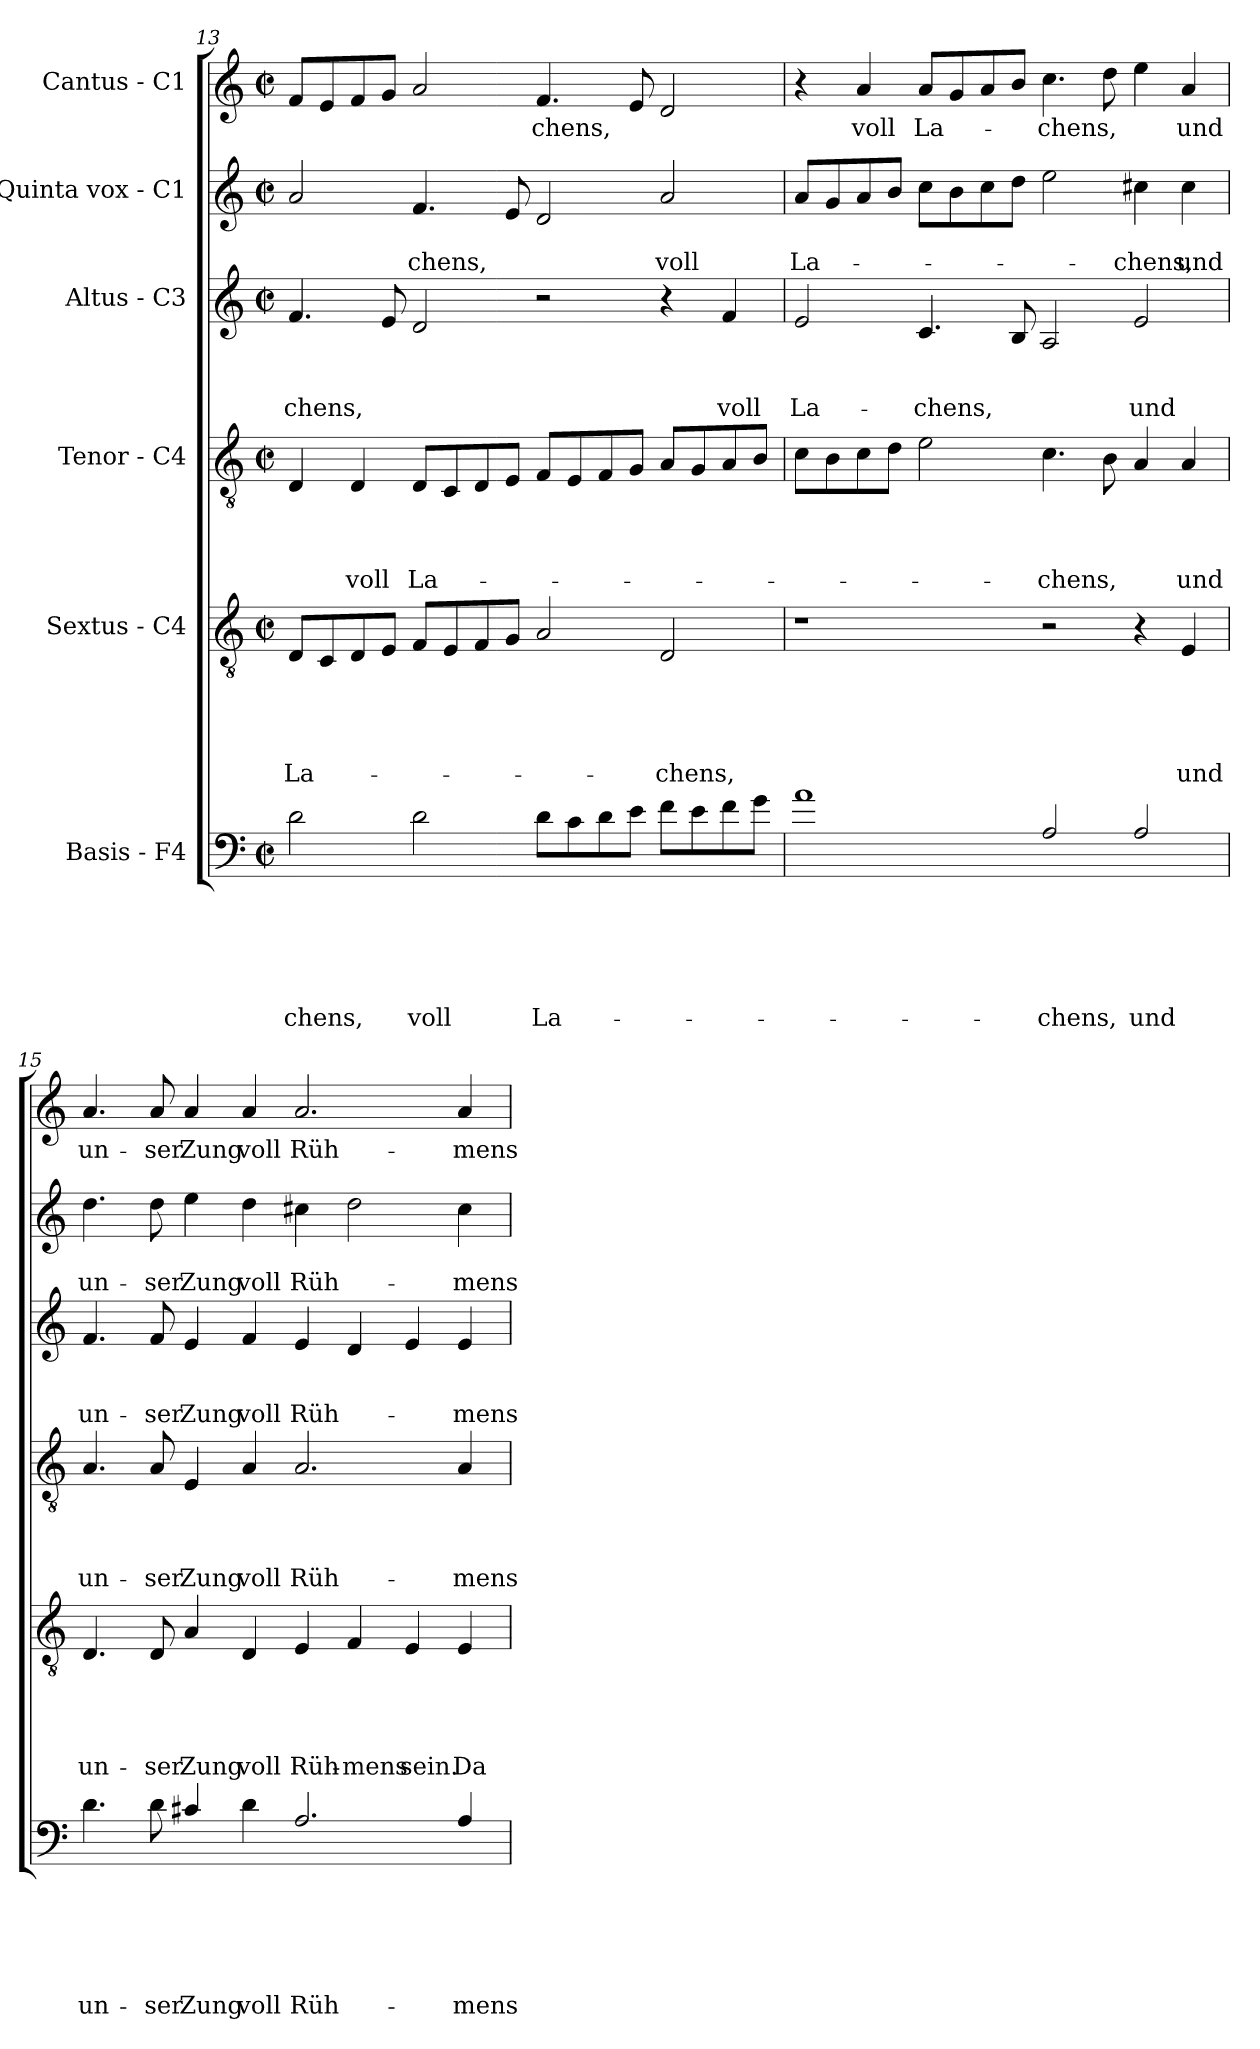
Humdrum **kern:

**kern	**text	**text	**text	**text	**text	**text	**kern	**text	**text	**text	**text	**text	**kern	**text	**text	**text	**text	**kern	**text	**text	**text	**kern	**text	**text	**kern	**text
*part6	*part6	*part6	*part6	*part6	*part6	*part6	*part5	*part5	*part5	*part5	*part5	*part5	*part4	*part4	*part4	*part4	*part4	*part3	*part3	*part3	*part3	*part2	*part2	*part2	*part1	*part1
*staff6	*staff6	*staff6	*staff6	*staff6	*staff6	*staff6	*staff5	*staff5	*staff5	*staff5	*staff5	*staff5	*staff4	*staff4	*staff4	*staff4	*staff4	*staff3	*staff3	*staff3	*staff3	*staff2	*staff2	*staff2	*staff1	*staff1
*I"Basis - F4	*	*	*	*	*	*	*I"Sextus - C4	*	*	*	*	*	*I"Tenor - C4	*	*	*	*	*I"Altus - C3	*	*	*	*I"Quinta vox - C1	*	*	*I"Cantus - C1	*
*clefF4	*	*	*	*	*	*	*clefGv2	*	*	*	*	*	*clefGv2	*	*	*	*	*clefG2	*	*	*	*clefG2	*	*	*clefG2	*
*ITrd8c14	*	*	*	*	*	*	*	*	*	*	*	*	*	*	*	*	*	*	*	*	*	*	*	*	*	*
*k[]	*	*	*	*	*	*	*k[]	*	*	*	*	*	*k[]	*	*	*	*	*k[]	*	*	*	*k[]	*	*	*k[]	*
*C:	*	*	*	*	*	*	*C:	*	*	*	*	*	*C:	*	*	*	*	*C:	*	*	*	*C:	*	*	*C:	*
*M2/2	*	*	*	*	*	*	*M2/2	*	*	*	*	*	*M2/2	*	*	*	*	*M2/2	*	*	*	*M2/2	*	*	*M2/2	*
*met(c|)	*	*	*	*	*	*	*met(c|)	*	*	*	*	*	*met(c|)	*	*	*	*	*met(c|)	*	*	*	*met(c|)	*	*	*met(c|)	*
=13	=13	=13	=13	=13	=13	=13	=13	=13	=13	=13	=13	=13	=13	=13	=13	=13	=13	=13	=13	=13	=13	=13	=13	=13	=13	=13
!	!	!	!	!	!	!LO:LY:b	!	!	!	!	!	!LO:LY:b	!	!	!	!	!	!	!	!	!LO:LY:b	!	!	!	!	!
2D\	.	.	.	.	.	-chens,	8D/L	.	.	.	.	La-	4D/	.	.	.	.	4.f/	.	.	-chens,	2a/	.	.	8f/L	.
.	.	.	.	.	.	.	8C/	.	.	.	.	.	.	.	.	.	.	.	.	.	.	.	.	.	8e/	.
!	!	!	!	!	!	!	!	!	!	!	!	!	!	!	!	!	!LO:LY:b	!	!	!	!	!	!	!	!	!
.	.	.	.	.	.	.	8D/	.	.	.	.	.	4D/	.	.	.	voll	.	.	.	.	.	.	.	8f/	.
.	.	.	.	.	.	.	8E/J	.	.	.	.	.	.	.	.	.	.	8e/	.	.	.	.	.	.	8g/J	.
!	!	!	!	!	!	!LO:LY:b	!	!	!	!	!	!	!	!	!	!	!LO:LY:b	!	!	!	!	!	!	!LO:LY:b	!	!
2D\	.	.	.	.	.	voll	8F/L	.	.	.	.	.	8D/L	.	.	.	La-	2d/	.	.	.	4.f/	.	-chens,	2a/	.
.	.	.	.	.	.	.	8E/	.	.	.	.	.	8C/	.	.	.	.	.	.	.	.	.	.	.	.	.
.	.	.	.	.	.	.	8F/	.	.	.	.	.	8D/	.	.	.	.	.	.	.	.	.	.	.	.	.
.	.	.	.	.	.	.	8G/J	.	.	.	.	.	8E/J	.	.	.	.	.	.	.	.	8e/	.	.	.	.
!	!	!	!	!	!	!LO:LY:b	!	!	!	!	!	!	!	!	!	!	!	!	!	!	!	!	!	!	!	!LO:LY:b
8D\L	.	.	.	.	.	La-	2A/	.	.	.	.	.	8F/L	.	.	.	.	2r	.	.	.	2d/	.	.	4.f/	-chens,
8C\	.	.	.	.	.	.	.	.	.	.	.	.	8E/	.	.	.	.	.	.	.	.	.	.	.	.	.
8D\	.	.	.	.	.	.	.	.	.	.	.	.	8F/	.	.	.	.	.	.	.	.	.	.	.	.	.
8E\J	.	.	.	.	.	.	.	.	.	.	.	.	8G/J	.	.	.	.	.	.	.	.	.	.	.	8e/	.
!	!	!	!	!	!	!	!	!	!	!	!	!LO:LY:b	!	!	!	!	!	!	!	!	!	!	!	!LO:LY:b	!	!
8F\L	.	.	.	.	.	.	2D/	.	.	.	.	-chens,	8A/L	.	.	.	.	4r	.	.	.	2a/	.	voll	2d/	.
8E\	.	.	.	.	.	.	.	.	.	.	.	.	8G/	.	.	.	.	.	.	.	.	.	.	.	.	.
!	!	!	!	!	!	!	!	!	!	!	!	!	!	!	!	!	!	!	!	!	!LO:LY:b	!	!	!	!	!
8F\	.	.	.	.	.	.	.	.	.	.	.	.	8A/	.	.	.	.	4f/	.	.	voll	.	.	.	.	.
8G\J	.	.	.	.	.	.	.	.	.	.	.	.	8B/J	.	.	.	.	.	.	.	.	.	.	.	.	.
!!LO:PB:g=z
=14	=14	=14	=14	=14	=14	=14	=14	=14	=14	=14	=14	=14	=14	=14	=14	=14	=14	=14	=14	=14	=14	=14	=14	=14	=14	=14
!	!	!	!	!	!	!	!	!	!	!	!	!	!	!	!	!	!	!	!	!	!LO:LY:b	!	!	!LO:LY:b	!	!
1A	.	.	.	.	.	.	1r	.	.	.	.	.	8c\L	.	.	.	.	2e/	.	.	La-	8a/L	.	La-	4r	.
.	.	.	.	.	.	.	.	.	.	.	.	.	8B\	.	.	.	.	.	.	.	.	8g/	.	.	.	.
!	!	!	!	!	!	!	!	!	!	!	!	!	!	!	!	!	!	!	!	!	!	!	!	!	!	!LO:LY:b
.	.	.	.	.	.	.	.	.	.	.	.	.	8c\	.	.	.	.	.	.	.	.	8a/	.	.	4a/	voll
.	.	.	.	.	.	.	.	.	.	.	.	.	8d\J	.	.	.	.	.	.	.	.	8b/J	.	.	.	.
!	!	!	!	!	!	!	!	!	!	!	!	!	!	!	!	!	!	!	!	!	!LO:LY:b	!	!	!	!	!LO:LY:b
.	.	.	.	.	.	.	.	.	.	.	.	.	2e\	.	.	.	.	4.c/	.	.	-chens,	8cc\L	.	.	8a/L	La-
.	.	.	.	.	.	.	.	.	.	.	.	.	.	.	.	.	.	.	.	.	.	8b\	.	.	8g/	.
.	.	.	.	.	.	.	.	.	.	.	.	.	.	.	.	.	.	.	.	.	.	8cc\	.	.	8a/	.
.	.	.	.	.	.	.	.	.	.	.	.	.	.	.	.	.	.	8B/	.	.	.	8dd\J	.	.	8b/J	.
!	!	!	!	!	!	!LO:LY:b	!	!	!	!	!	!	!	!	!	!	!LO:LY:b	!	!	!	!	!	!	!	!	!LO:LY:b
2AA/	.	.	.	.	.	-chens,	2r	.	.	.	.	.	4.c\	.	.	.	-chens,	2A/	.	.	.	2ee\	.	.	4.cc\	-chens,
.	.	.	.	.	.	.	.	.	.	.	.	.	8B\	.	.	.	.	.	.	.	.	.	.	.	8dd\	.
!	!	!	!	!	!	!LO:LY:b	!	!	!	!	!	!	!	!	!	!	!	!	!	!	!LO:LY:b	!	!	!LO:LY:b	!	!
2AA/	.	.	.	.	.	und	4r	.	.	.	.	.	4A/	.	.	.	.	2e/	.	.	und	4cc#X\	.	-chens,	4ee\	.
!	!	!	!	!	!	!	!	!	!	!	!	!LO:LY:b	!	!	!	!	!LO:LY:b	!	!	!	!	!	!	!LO:LY:b	!	!LO:LY:b
.	.	.	.	.	.	.	4E/	.	.	.	.	und	4A/	.	.	.	und	.	.	.	.	4cc#\	.	und	4a/	und
=15	=15	=15	=15	=15	=15	=15	=15	=15	=15	=15	=15	=15	=15	=15	=15	=15	=15	=15	=15	=15	=15	=15	=15	=15	=15	=15
!	!	!	!	!	!	!LO:LY:b	!	!	!	!	!	!LO:LY:b	!	!	!	!	!LO:LY:b	!	!	!	!LO:LY:b	!	!	!LO:LY:b	!	!LO:LY:b
4.D\	.	.	.	.	.	un-	4.D/	.	.	.	.	un-	4.A/	.	.	.	un-	4.f/	.	.	un-	4.dd\	.	un-	4.a/	un-
!	!	!	!	!	!	!LO:LY:b	!	!	!	!	!	!LO:LY:b	!	!	!	!	!LO:LY:b	!	!	!	!LO:LY:b	!	!	!LO:LY:b	!	!LO:LY:b
8D\	.	.	.	.	.	-ser	8D/	.	.	.	.	-ser	8A/	.	.	.	-ser	8f/	.	.	-ser	8dd\	.	-ser	8a/	-ser
!	!	!	!	!	!	!LO:LY:b	!	!	!	!	!	!LO:LY:b	!	!	!	!	!LO:LY:b	!	!	!	!LO:LY:b	!	!	!LO:LY:b	!	!LO:LY:b
4C#X/	.	.	.	.	.	Zung	4A/	.	.	.	.	Zung	4E/	.	.	.	Zung	4e/	.	.	Zung	4ee\	.	Zung	4a/	Zung
!	!	!	!	!	!	!LO:LY:b	!	!	!	!	!	!LO:LY:b	!	!	!	!	!LO:LY:b	!	!	!	!LO:LY:b	!	!	!LO:LY:b	!	!LO:LY:b
4D\	.	.	.	.	.	voll	4D/	.	.	.	.	voll	4A/	.	.	.	voll	4f/	.	.	voll	4dd\	.	voll	4a/	voll
!	!	!	!	!	!	!LO:LY:b	!	!	!	!	!	!LO:LY:b	!	!	!	!	!LO:LY:b	!	!	!	!LO:LY:b	!	!	!LO:LY:b	!	!LO:LY:b
2.AA/	.	.	.	.	.	Rüh-	4E/	.	.	.	.	Rüh-	2.A/	.	.	.	Rüh-	4e/	.	.	Rüh-	4cc#X\	.	Rüh-	2.a/	Rüh-
!	!	!	!	!	!	!	!	!	!	!	!	!LO:LY:b	!	!	!	!	!	!	!	!	!	!	!	!	!	!
.	.	.	.	.	.	.	4F/	.	.	.	.	-mens	.	.	.	.	.	4d/	.	.	.	2dd\	.	.	.	.
!	!	!	!	!	!	!	!	!	!	!	!	!LO:LY:b	!	!	!	!	!	!	!	!	!	!	!	!	!	!
.	.	.	.	.	.	.	4E/	.	.	.	.	sein.	.	.	.	.	.	4e/	.	.	.	.	.	.	.	.
!	!	!	!	!	!	!LO:LY:b	!	!	!	!	!	!LO:LY:b	!	!	!	!	!LO:LY:b	!	!	!	!LO:LY:b	!	!	!LO:LY:b	!	!LO:LY:b
4AA/	.	.	.	.	.	-mens	4E/	.	.	.	.	Da	4A/	.	.	.	-mens	4e/	.	.	-mens	4cc#\	.	-mens	4a/	-mens
=	=	=	=	=	=	=	=	=	=	=	=	=	=	=	=	=	=	=	=	=	=	=	=	=	=	=
*-	*-	*-	*-	*-	*-	*-	*-	*-	*-	*-	*-	*-	*-	*-	*-	*-	*-	*-	*-	*-	*-	*-	*-	*-	*-	*-
